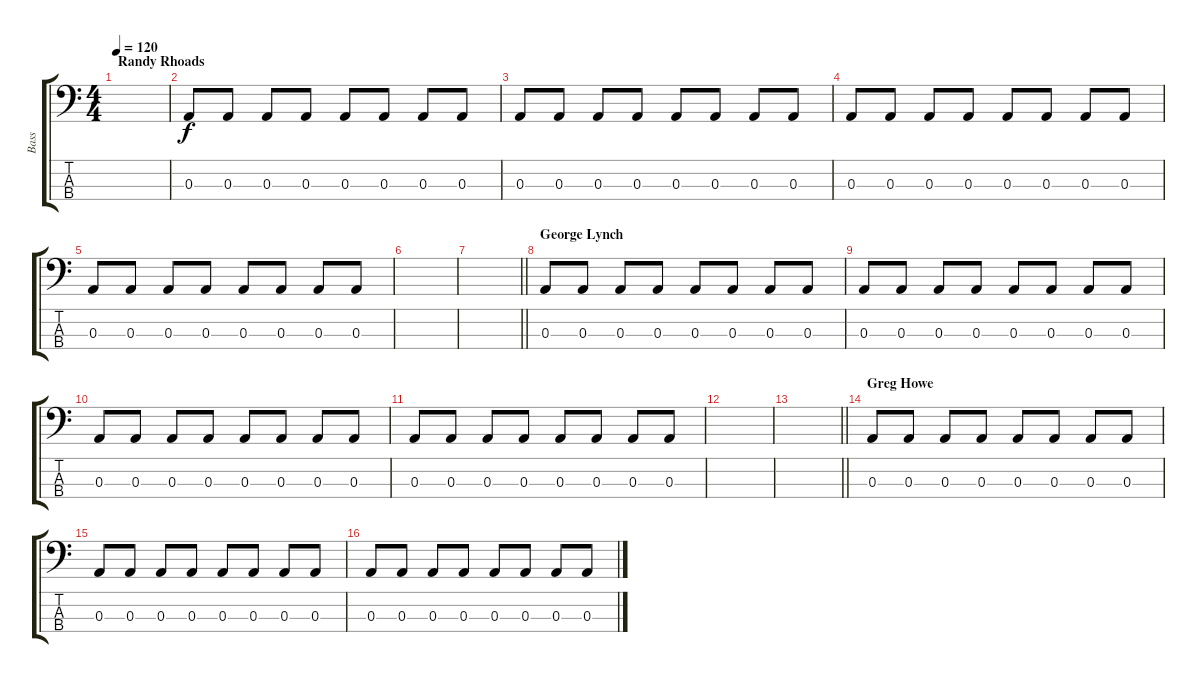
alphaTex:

\track ("Bass" "Bass") {instrument electricbassfinger}
\staff {score tabs}
\tuning (G2 D2 A1 E1) {hide}
\ts (4 4)
\section ("" "Randy Rhoads")
\tempo 120
\clef f4
\ks c
|
0.3.8 0.3.8 0.3.8 0.3.8 0.3.8 0.3.8 0.3.8 0.3.8 |
0.3.8 0.3.8 0.3.8 0.3.8 0.3.8 0.3.8 0.3.8 0.3.8 |
0.3.8 0.3.8 0.3.8 0.3.8 0.3.8 0.3.8 0.3.8 0.3.8 |
0.3.8 0.3.8 0.3.8 0.3.8 0.3.8 0.3.8 0.3.8 0.3.8 |
|
\barLineRight lightlight
|
\section ("" "George Lynch")
0.3.8 0.3.8 0.3.8 0.3.8 0.3.8 0.3.8 0.3.8 0.3.8 |
0.3.8 0.3.8 0.3.8 0.3.8 0.3.8 0.3.8 0.3.8 0.3.8 |
0.3.8 0.3.8 0.3.8 0.3.8 0.3.8 0.3.8 0.3.8 0.3.8 |
0.3.8 0.3.8 0.3.8 0.3.8 0.3.8 0.3.8 0.3.8 0.3.8 |
|
\barLineRight lightlight
|
\section ("" "Greg Howe")
0.3.8 0.3.8 0.3.8{txt ""} 0.3.8 0.3.8 0.3.8 0.3.8 0.3.8 |
0.3.8 0.3.8 0.3.8 0.3.8 0.3.8 0.3.8 0.3.8 0.3.8 |
0.3.8 0.3.8 0.3.8 0.3.8 0.3.8 0.3.8 0.3.8 0.3.8
